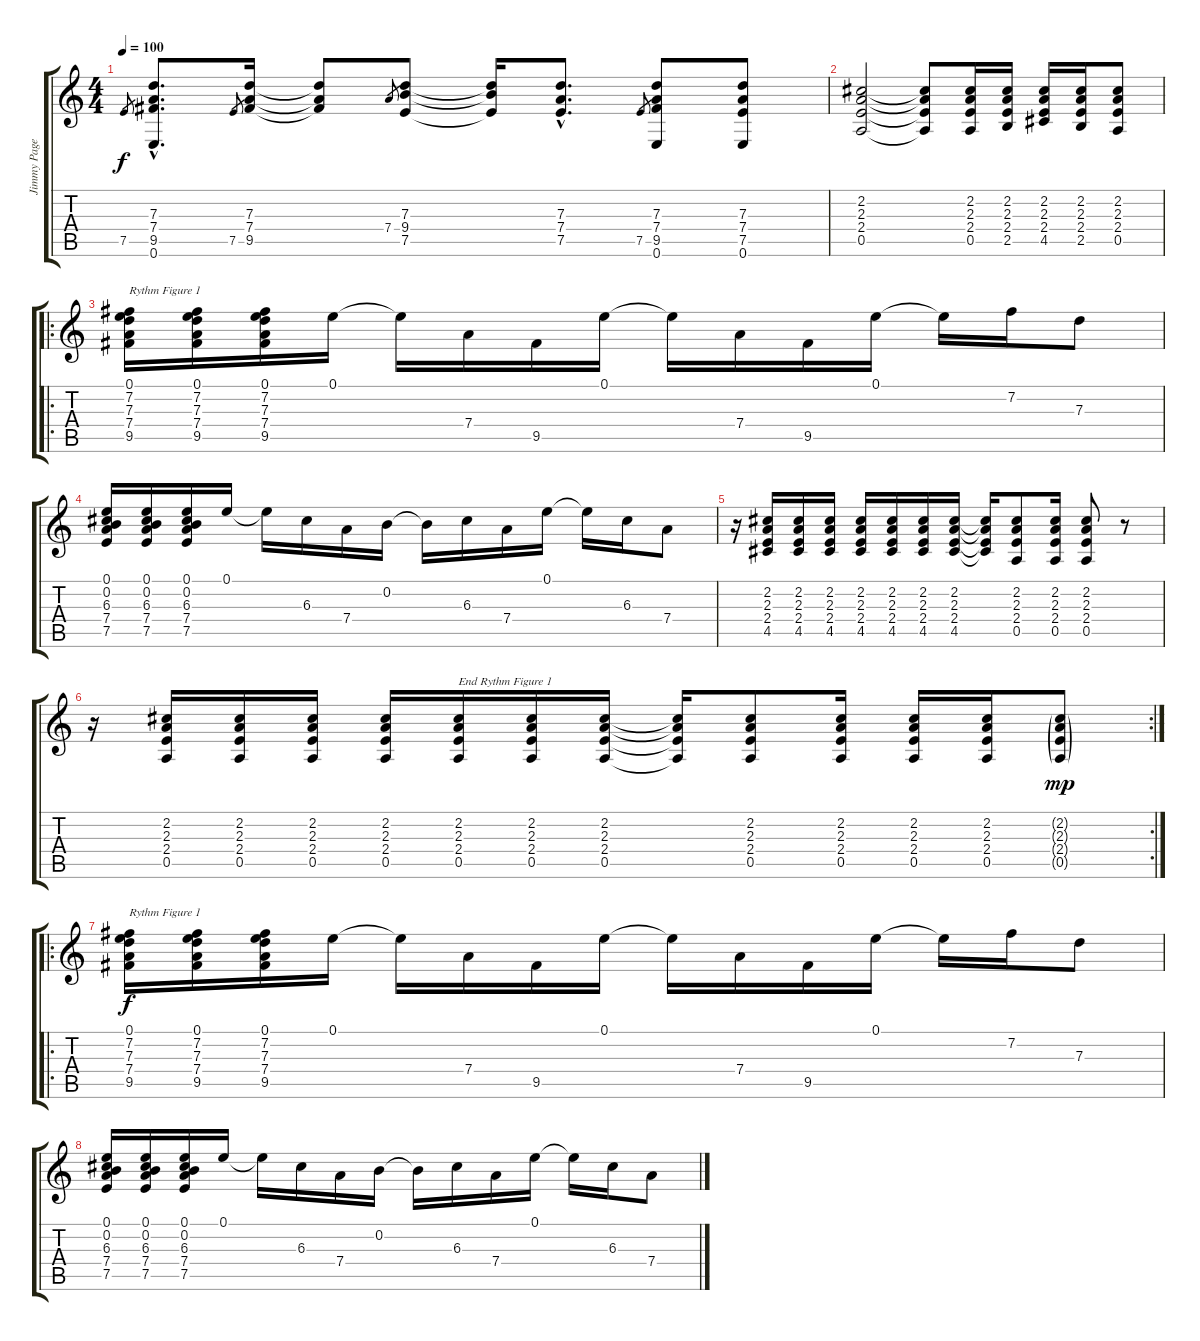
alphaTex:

\track ("Jimmy Page Guitar " "Jimmy Page") {instrument acousticguitarnylon}
\staff {score tabs}
\tuning (E4 B3 G3 D3 A2 E2) {hide}
\ts (4 4)
\tempo 100
\clef g2
\ks c
7.5.8{gr dy f instrument acousticguitarnylon} (7.3{hac} 7.4{hac} 9.5{hac} 0.6{hac}).8{d} 7.5.8{gr} (7.3 7.4 9.5).16 (7.3{t} 7.4{t} 9.5{t}).8 7.4.8{gr} (7.3 9.4 7.5).8 (7.3{t} 9.4{t} 7.5{t}).16 (7.3{hac} 7.4{hac} 7.5{hac}).8{d} 7.5.8{gr} (7.3 7.4 9.5 0.6).8 (7.3 7.4 7.5 0.6).8 |
(2.2 2.3 2.4 0.5).2 (2.2{t} 2.3{t} 2.4{t} 0.5{t}).8 (2.2 2.3 2.4 0.5).16 (2.2 2.3 2.4 2.5).16 (2.2 2.3 2.4 4.5).16 (2.2 2.3 2.4 2.5).16 (2.2 2.3 2.4 0.5).8 |
\ro
(0.1 7.2 7.3 7.4 9.5).16{txt "Rythm Figure 1"} (0.1 7.2 7.3 7.4 9.5).16 (0.1 7.2 7.3 7.4 9.5).16 0.1.16 0.1{t}.16 7.4.16 9.5.16 0.1.16 0.1{t}.16 7.4.16 9.5.16 0.1.16 0.1{t}.16 7.2.16 7.3.8 |
(0.1 0.2 6.3 7.4 7.5).16 (0.1 0.2 6.3 7.4 7.5).16 (0.1 0.2 6.3 7.4 7.5).16 0.1.16 0.1{t}.16 6.3.16 7.4.16 0.2.16 0.2{t}.16 6.3.16 7.4.16 0.1.16 0.1{t}.16 6.3.16 7.4.8 |
r.16 (2.2 2.3 2.4 4.5).16 (2.2 2.3 2.4 4.5).16 (2.2 2.3 2.4 4.5).16 (2.2 2.3 2.4 4.5).16 (2.2 2.3 2.4 4.5).16 (2.2 2.3 2.4 4.5).16 (2.2 2.3 2.4 4.5).16 (2.2{t} 2.3{t} 2.4{t} 4.5{t}).16 (2.2 2.3 2.4 0.5).8 (2.2 2.3 2.4 0.5).16 (2.2 2.3 2.4 0.5).8 r.8 |
\rc 2
r.16 (2.2 2.3 2.4 0.5).16 (2.2 2.3 2.4 0.5).16 (2.2 2.3 2.4 0.5).16 (2.2 2.3 2.4 0.5).16 (2.2 2.3 2.4 0.5).16{txt "End Rythm Figure 1"} (2.2 2.3 2.4 0.5).16 (2.2 2.3 2.4 0.5).16 (2.2{t} 2.3{t} 2.4{t} 0.5{t}).16 (2.2 2.3 2.4 0.5).8 (2.2 2.3 2.4 0.5).16 (2.2 2.3 2.4 0.5).16 (2.2 2.3 2.4 0.5).16 (2.2{g} 2.3{g} 2.4{g} 0.5{g}).8{dy mp} |
\ro
(0.1 7.2 7.3 7.4 9.5).16{txt "Rythm Figure 1" dy f} (0.1 7.2 7.3 7.4 9.5).16 (0.1 7.2 7.3 7.4 9.5).16 0.1.16 0.1{t}.16 7.4.16 9.5.16 0.1.16 0.1{t}.16 7.4.16 9.5.16 0.1.16 0.1{t}.16 7.2.16 7.3.8 |
(0.1 0.2 6.3 7.4 7.5).16 (0.1 0.2 6.3 7.4 7.5).16 (0.1 0.2 6.3 7.4 7.5).16 0.1.16 0.1{t}.16 6.3.16 7.4.16 0.2.16 0.2{t}.16 6.3.16 7.4.16 0.1.16 0.1{t}.16 6.3.16 7.4.8
